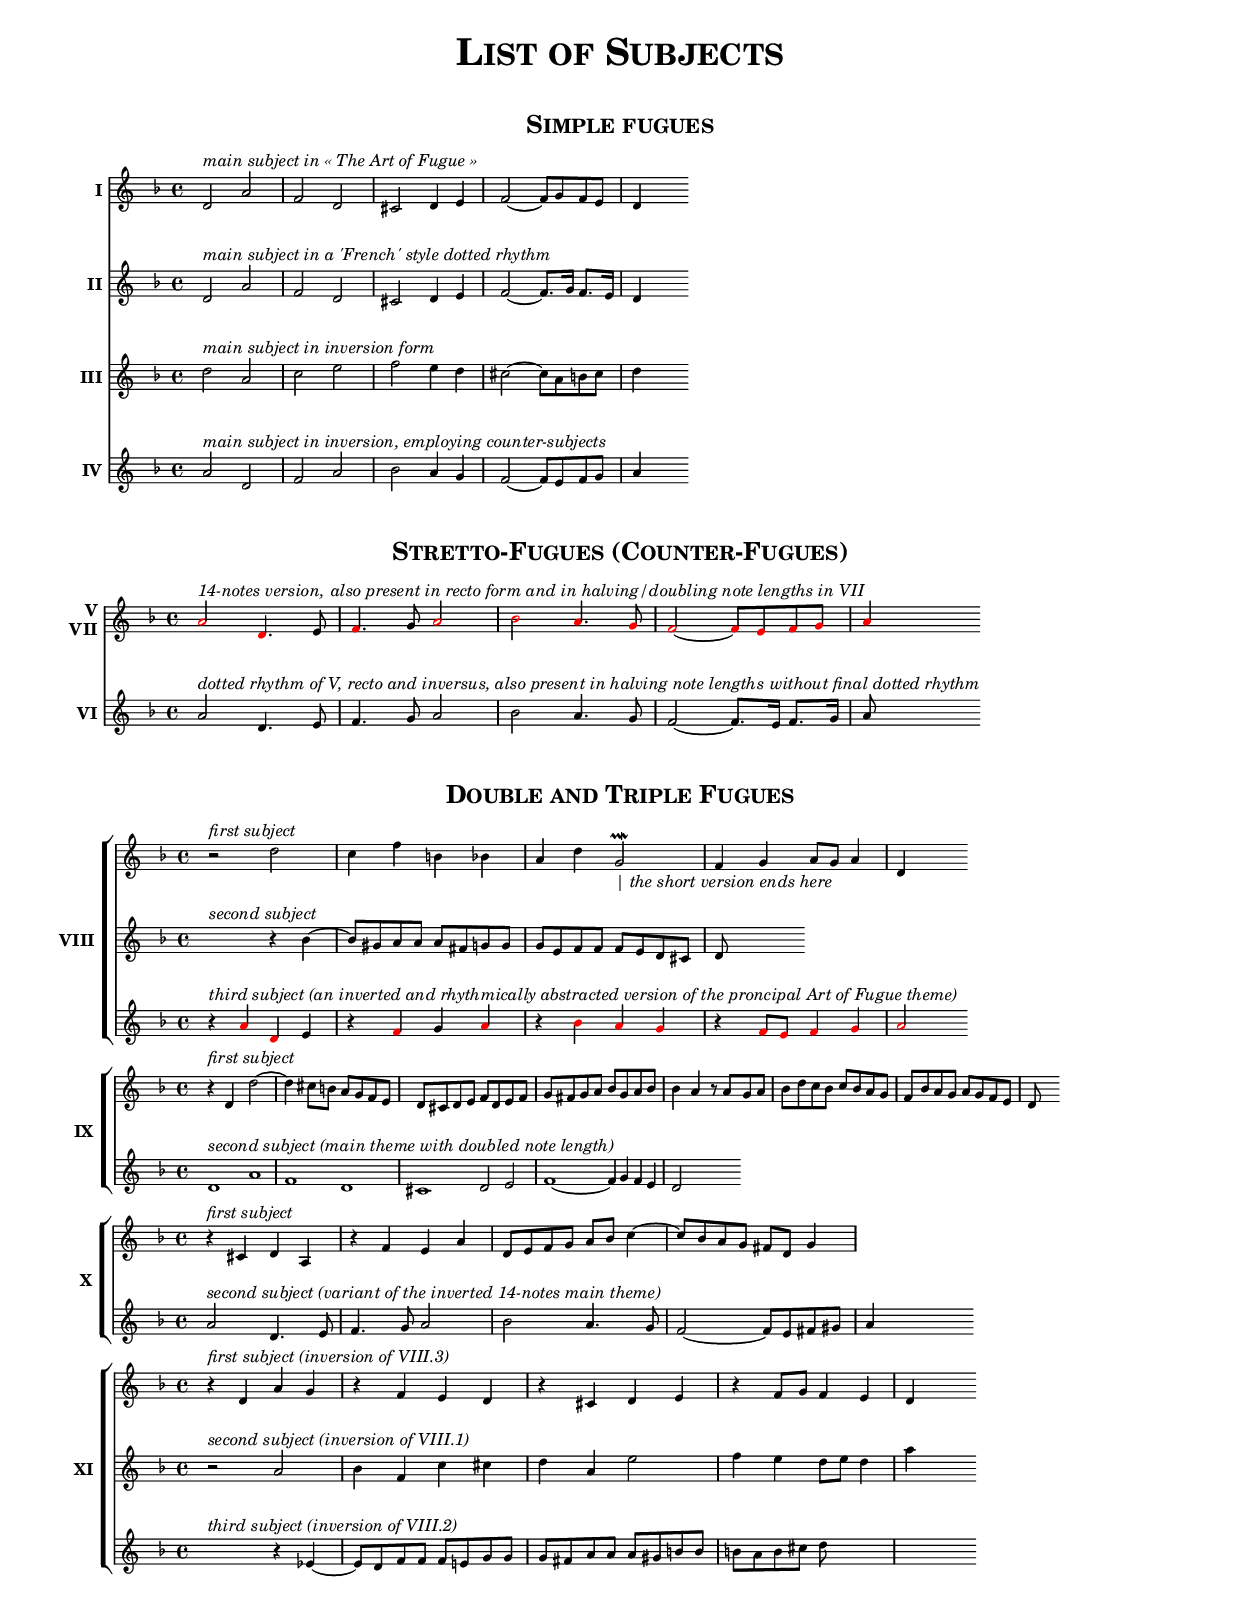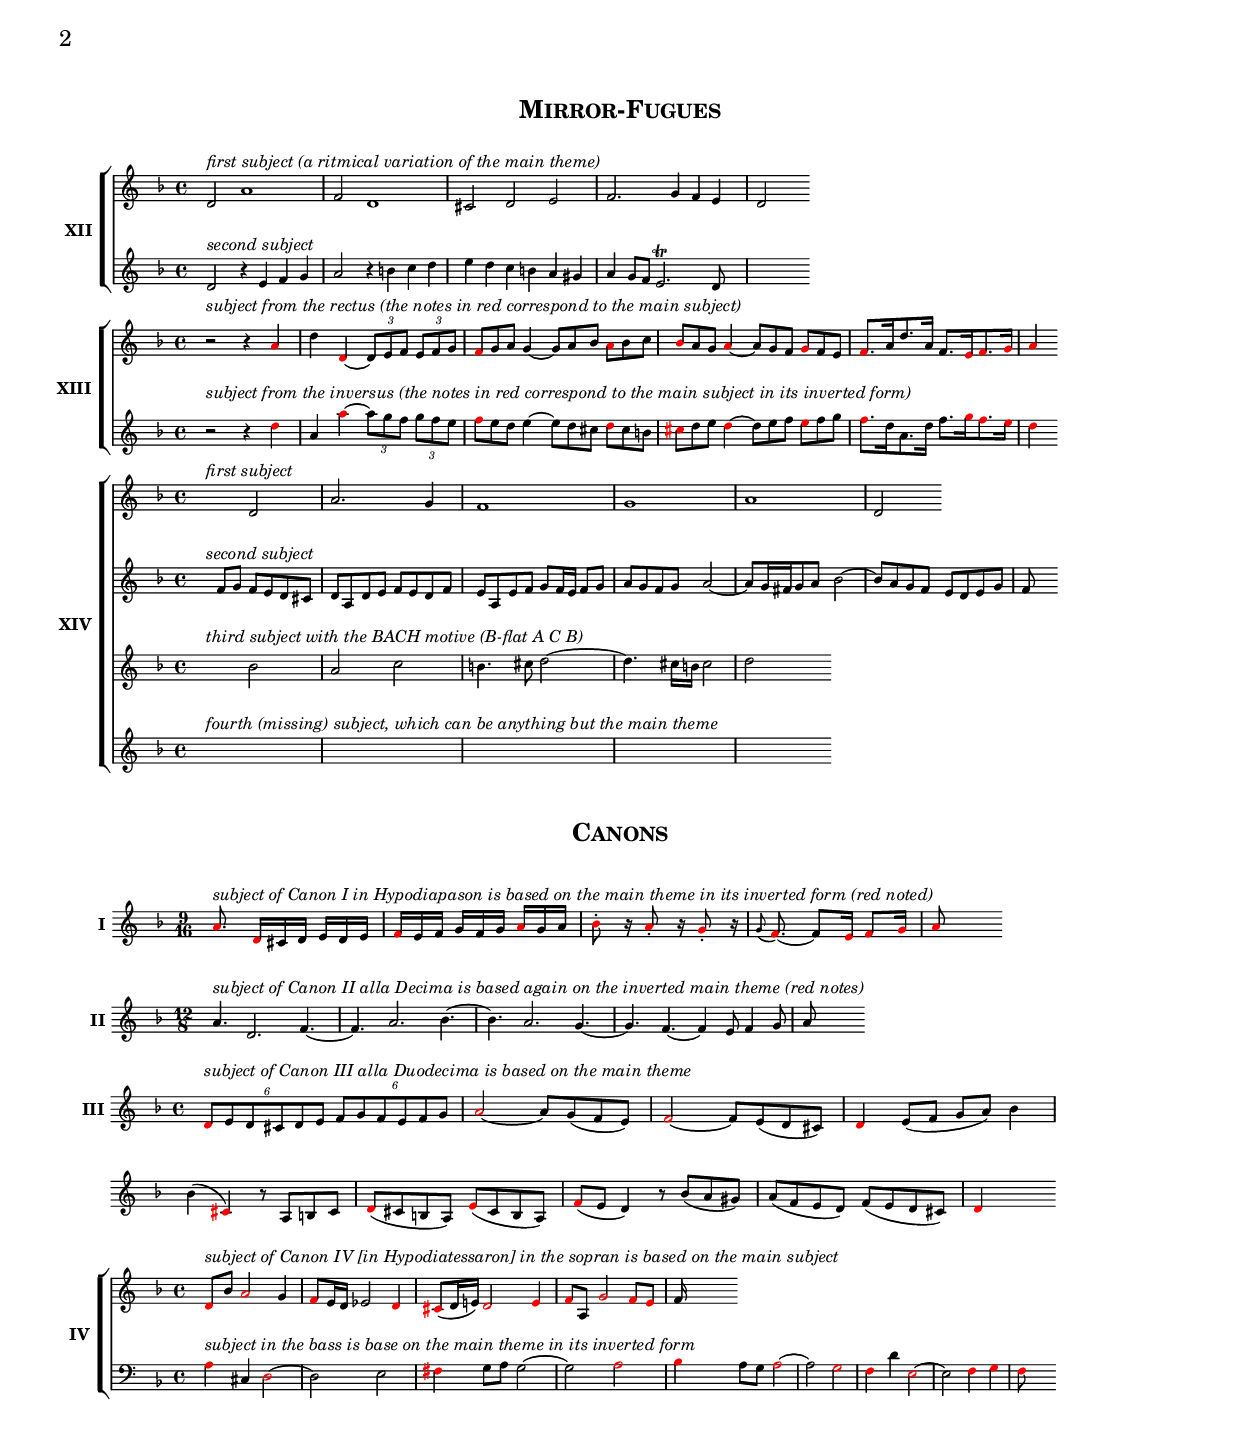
\include "./macros.ly"

commonSettings = {
  \time 4/4
  \key d \minor
  %\once\override Staff.TimeSignature.stencil = ##f
  \override Score.BarNumber.break-visibility = ##(#f #f #f)
  \override Staff.NoteHead.style = #'baroque
}

CommonSubjectI = {
  \commonSettings
  | d'2^\markup \abs-fontsize #8 \italic { "main subject in « The Art of Fugue »" }
    a'
  | f d | cis d4 e | f2~ f8 g f e | d4 s
}
CommonSubjectII = {
  \commonSettings
  | d'2^\markup \abs-fontsize #8 \italic { "main subject in a 'French' style dotted rhythm" }
    a'
  | f d | cis d4 e | f2~ f8. g16 f8. e16 | d4 s
}
CommonSubjectIII = {
  \commonSettings
  | d''2^\markup \abs-fontsize #8 \italic { "main subject in inversion form" }
    a
  | c e | f e4 d | cis2~ cis8 a b cis | d4 s
}
CommonSubjectIV = {
  \commonSettings
  | a'2^\markup \abs-fontsize #8 \italic { "main subject in inversion, employing counter-subjects" }
    d,
  | f a | bes a4 g | f2~ f8 e f g | a4 s
}
CommonSubjectV = {
  \commonSettings
  | \red a'2^\markup \abs-fontsize #8 \italic  {
      "14-notes version,"
      "also present in recto form and in halving/doubling note lengths in VII"
    }
    \once\override Stem.length = #6 \red d,4. e8
  | \red f4. g8 \red a2
  | \red bes \red a4. \red g8
  | \red \red f2~ \red f8 \red e \red f \red g
  | \red a4 s
}

CommonSubjectVI = {
  \commonSettings
  | a'2^\markup \abs-fontsize #8 \italic  {
      "dotted rhythm of V, recto and inversus, also present in halving note lengths"
      "without final dotted rhythm"
    }
    \once\override Stem.length = #5 d,4. e8
  | f4. g8 a2 | bes a4. g8 | f2~ f8. e16 f8. g16 | a8 s4.
}

SubjectVIIIFirst = \relative {
  \commonSettings
  | r2^\markup \abs-fontsize #8 \italic { "first subject" }
    d''
  | c4 f b, bes | a d g,2^\prallmordent_\markup \abs-fontsize #8 \italic { "| the short version ends here" }
  | f4 g a8 g a4 | d,4 s
}
SubjectVIIISecond = \relative {
  \commonSettings
  | s2^\markup \abs-fontsize #8 \italic { "second subject" }
    r4 bes'~
  | bes8 gis a a a fis g g | g e f f f e d cis | d s4.
}
SubjectVIIIThird = \relative {
  \commonSettings
  | r4^\markup \abs-fontsize #8 \italic {
      "third subject (an inverted and rhythmically abstracted version of the proncipal Art of Fugue theme)"
    }
    \red a' \red d, e | r \red f g \red a | r \red bes \red a \red g | r \red { f8 e f4 g | a2 } % s
}

SubjectIXFirst = {
  \commonSettings
  | r4^\markup \abs-fontsize #8 \italic {
      "first subject"
    }
    d' d'2~ | d4 cis8 b a g f e | d cis d e f d e f | g fis g a bes g a bes | bes4 a r8 a g a
  | bes d c bes c bes a g | f bes a g a g f e | d s
}
SubjectIXSecond = {
  \commonSettings
  | d'1*1/2^\markup \abs-fontsize #8 \italic {
      "second subject (main theme with doubled note length)"
    }
    a' | f d | cis d2*1/2 e | f1*1/2~ f4*1/2 g f e | d2*1/2 s1*1/2
}

SubjectXFirst = {
  \commonSettings
  | r4^\markup \abs-fontsize #8 \italic {
      "first subject"
    }
    cis' d a | r f' e a | d,8 e f g a bes c4~ | c8 bes a g fis d g4
}
SubjectXSecond = {
  \commonSettings
  | a'2^\markup \abs-fontsize #8 \italic {
      "second subject (variant of the inverted 14-notes main theme)"
    }
    d,4. e8 | f4. g8 a2 | bes a4. g8 | f2~ f8 e fis gis | a4 s2
}

SubjectXIFirst = {
  \commonSettings
  | r4^\markup \abs-fontsize #8 \italic {
      "first subject (inversion of VIII.3)"
    }
    d' a' g
  | r f e d | r cis d e | r f8 g f4 e | d4 s
}
SubjectXISecond = {
  \commonSettings
  | r2^\markup \abs-fontsize #8 \italic {
      "second subject (inversion of VIII.1)"
    }
    a'
  | bes4 f c' cis | d a e'2 | f4 e d8 e d4 | a'4 s
}
SubjectXIThird = {
  \commonSettings
  | s2^\markup \abs-fontsize #8 \italic {
      "third subject (inversion of VIII.2)"
    }
    r4 ees'~
  | ees8 d f f f e g g | g fis a a a gis b b | b a b cis d s4. | s2
}

SubjectXIIFirst = {
  \commonSettings
  | d'2*2/3^\markup \abs-fontsize #8 \italic {
      "first subject (a ritmical variation of the main theme)"
    }
    a'1*2/3
  | f2*2/3 d1*2/3 | cis2*2/3 d e | f2.*2/3 g4*2/3 f e | d2*2/3 s4*2/3
}
SubjectXIISecond = {
  \commonSettings
  | d'2*2/3^\markup \abs-fontsize #8 \italic { "second subject" }
    r4*2/3 e f g | a2*2/3 r4*2/3 b c d | e d c b a gis | a g8*2/3[ f] e2.*2/3\trill d8*2/3 s % e
 %| f4*2/3 e8*2/3[ d] cis2.*2/3 b8*2/3 cis | d2*2/3 r4*2/3 f, g a
  | s2
}

SubjectXIIIFirst = {
  \commonSettings
  | r2^\markup \abs-fontsize #8 \italic {
      "subject from the rectus (the notes in red correspond to the main subject)"
    }
    r4 \red a' | d \red d,~ \tuplet 3/2 { d8 e f } \tuplet 3/2 { e f g }
  | \omit TupletNumber \tuplet 3/2 { \red f g a } g4~ \tuplet 3/2 { g8 a bes } \tuplet 3/2 { \red a bes c }
  | \tuplet 3/2 { \red bes a g } \red a4~ \tuplet 3/2 { a8 g f } \tuplet 3/2 { \red g f e }
  | \red f8.[ a16 d8. a16] f8.[ \red e16 \red f8. \red g16] | \red a4
}
SubjectXIIISecond = {
  \commonSettings
  | r2^\markup \abs-fontsize #8 \italic {
      "subject from the inversus (the notes in red correspond to the main subject in its inverted form)"
    }
    r4 \red d'' | a \red a'~ \tuplet 3/2 { a8 g f } \tuplet 3/2 { g f e }
  | \omit TupletNumber \tuplet 3/2 { \red f e d } e4~ \tuplet 3/2 { e8 d cis } \tuplet 3/2 { \red d cis b }
  | \tuplet 3/2 { \red cis d e } \red d4~ \tuplet 3/2 { d8 e f } \tuplet 3/2 { \red e f g }
  | \red f8.[ d16 a8. d16] f8.[ \red g16 \red f8. \red e16] | \red d4
}

SubjectXIVFirst = {
  \commonSettings
  | s2^\markup \abs-fontsize #8 \italic { "first subject" }
    d'
  | a'2. g4 | f1 | g | a | d,2 % s
}
SubjectXIVSecond = {
  \commonSettings
  | s4^\markup \abs-fontsize #8 \italic { "second subject" }
    f'8 g f e d cis
  | d a d e f e d f | e a, e' f g f16 e f8 g | a g f g a2~ | a8[ g16 fis g8 a] bes2~ | bes8 a g f e d e g
  | f s % s2.
}
SubjectXIVThird = {
  \commonSettings
  | s2^\markup \abs-fontsize #8 \italic {
      "third subject with the BACH motive (B-flat A C B)"
    }
    bes'
  | a c | b4. cis8 d2~ | d4. cis16 b  cis2 | d % s
}
SubjectXIVFourth = {
  \commonSettings
  | s1^\markup \abs-fontsize #8 \italic {
      "fourth (missing) subject, which can be anything but the main theme"
    }
  | s | s | s | s2
}

CanonI = {
  \commonSettings
  \time 9/16
  | \red a'8.^\markup \abs-fontsize #8 \italic {
      "subject of Canon I in Hypodiapason is based on the main theme in its inverted form (red noted)"
    }
    \red d,16 cis d e d e
  | \red f e f g f g \red a g a
  | \red bes8^. r16 \red a8_. r16 \red g8_. r16
  | \appoggiatura g8 \red f8.~ f8 \red e16 \red f8 \red g16
  | \red a8 s
}
CanonII = {
  \commonSettings
  \time 12/8
  | a'4.^\markup \abs-fontsize #8 \italic {
      "subject of Canon II alla Decima is based again on the inverted main theme (red notes)"
    }
    d,2. f4.~
  | f a2. bes4.~
  | bes a2. g4.~
  | g f~ f4 e8 f4 g8
  | a8 s4
}
CanonIII = {
  \commonSettings
  | \tuplet 6/4 {
      \red d'8[^\markup \abs-fontsize #8 \italic {
        "subject of Canon III alla Duodecima is based on the main theme"
      }
      e d cis d e]
    } \tuplet 6/4 { f[ g f e f g] }
  | \red a2~ a8 g( f e)
  | \red f2~ f8 e( d cis)
  | \red d4 e8( f g a) bes4
  | bes( \red  cis,) r8 a b cis
  | \red d( cis b a) \red e'( cis b a)
  | \red f'( e d4) r8 bes'( a gis)
  | a( f e d) f( e d cis)
  | \red d4 s
}
CanonIVSopran = {
  \commonSettings
  | \red d'8^\markup \abs-fontsize #8 \italic {
      "subject of Canon IV [in Hypodiatessaron] in the sopran is based on the main subject"
     }
     bes' \red a2 g4
  | \red f8 e16 d ees2 \red d4
  | \red cis8_( d16 e!) \red d2 \red e4
  | \red f8 a, \red g'2 \red f8 \red e
  | f16 s8.
}
CanonIVBass = {
  \commonSettings
  \clef bass
  | \red a4^\markup \abs-fontsize #8 \italic {
      "subject in the bass is base on the main theme in its inverted form"
    }
    cis, \red  d2~ \noBreak
  | d e \noBreak
  | \red fis4 g8 a g2~ \noBreak
  | g \red a \noBreak
  | \red bes4 a8 g \red a2~ \noBreak
  | a \red g \noBreak
  | \red f4 d' \red e,2~ \noBreak
  | e \red f4 \red g \noBreak
  | \red f8 s
}

\markup \fill-line {
  \center-column \abs-fontsize #18 \smallCaps \bold {
    \null
    "List of Subjects"
    \vspace #1
  }
}

\markup \fill-line {
  \center-column \abs-fontsize #12 \smallCaps \bold {
    \null
    "Simple fugues"
    \vspace #0.5
  }
}

\markup \line {
  \hspace #2
  \left-column {
    \score {
      <<
        \new Staff \with {
          instrumentName = \markup \abs-fontsize #8 \bold { "I " }
        } \relative \CommonSubjectI
        \new Staff \with {
          instrumentName = \markup \abs-fontsize #8 \bold { "II " }
        } \relative \CommonSubjectII
        \new Staff \with {
          instrumentName = \markup \abs-fontsize #8 \bold { "III " }
        } \relative \CommonSubjectIII
        \new Staff \with {
          instrumentName = \markup \abs-fontsize #8 \bold { "IV " }
        } \relative \CommonSubjectIV
      >>
      \layout {
        %\context {
        %  \Score
        %  proportionalNotationDuration = #(ly:make-moment 1)
        %}
        indent = #0
        line-width = #160
        #(layout-set-staff-size 12)
      }
    }
  }
}

\markup \fill-line {
  \center-column \abs-fontsize #12 \smallCaps \bold {
    \null\null
    "Stretto-Fugues (Counter-Fugues)"
    \vspace #0.5
  }
}

\markup \line {
  \hspace #1
  \left-column {
    \score {
      <<
        \new Staff \with {
          instrumentName = \markup \abs-fontsize #8 \bold {
            \right-column { "V " \raise #1.8 \line { "VII " } }
          }
        } \relative \CommonSubjectV
        % Contrapunctus VI
        \new Staff \with {
          instrumentName = \markup \abs-fontsize #8 \bold { "VI " }
        } \relative \CommonSubjectVI
      >>
      \layout {
        %\context {
        %  \Score
        %  proportionalNotationDuration = #(ly:make-moment 1)
        %}
        indent = #0
        line-width = #160
        #(layout-set-staff-size 12)
      }
    }
  }
}

\markup \fill-line {
  \center-column \abs-fontsize #12 \smallCaps \bold {
    \null\null
    "Double and Triple Fugues"
    \vspace #0.5
  }
}

% Contrapunctus VIII
\markup \line {
  \left-column {
    \score {
      <<
        \new ChoirStaff \with {
          instrumentName = \markup \abs-fontsize #8 \bold { "VIII " }
          \override StaffGrouper.staff-staff-spacing = #'(
                      (basic-distance . 0)
                      (padding . 2))
          }
        <<
        \new Staff {
          \new Voice = "subjectviii1" \relative \SubjectVIIIFirst
        }
        \new Staff {
          \new Voice = "subjectviii2" \relative \SubjectVIIISecond
        }
        \new Staff {
          \new Voice = "subjectviii3" \relative \SubjectVIIIThird
        }
        >>
      >>
      \layout {
        %\context {
        %  \Score
        %  proportionalNotationDuration = #(ly:make-moment 1)
        %}
        indent = #0
        line-width = #160
        #(layout-set-staff-size 12)
      }
    }
  }
}

% Contrapunctus IX
\markup \line {
  \hspace #1.4
  \left-column {
    \score {
      <<
        \new ChoirStaff \with {
          instrumentName = \markup \abs-fontsize #8 \bold { "IX " }
          \override StaffGrouper.staff-staff-spacing = #'(
                      (basic-distance . 0)
                      (padding . 2))
          }
        <<
        \new Staff {
          \new Voice = "subjectix1" \relative \SubjectIXFirst
        }
        \new Staff {
          \new Voice = "subjectix2" \relative \SubjectIXSecond
        }
        >>
      >>
      \layout {
        %\context {
        %  \Score
        %  proportionalNotationDuration = #(ly:make-moment 1)
        %}
        indent = #0
        line-width = #160
        #(layout-set-staff-size 12)
      }
    }
  }
}

% Contrapunctus X
\markup \line {
  \hspace #2.0
  \left-column {
    \score {
      <<
        \new ChoirStaff \with {
          instrumentName = \markup \abs-fontsize #8 \bold { "X " }
          \override StaffGrouper.staff-staff-spacing = #'(
                      (basic-distance . 0)
                      (padding . 2))
          }
        <<
        \new Staff {
          \new Voice = "subjectix1" \relative \SubjectXFirst
        }
        \new Staff {
          \new Voice = "subjectix2" \relative \SubjectXSecond
        }
        >>
      >>
      \layout {
        %\context {
        %  \Score
        %  proportionalNotationDuration = #(ly:make-moment 1)
        %}
        indent = #0
        line-width = #160
        #(layout-set-staff-size 12)
      }
    }
  }
}

% Contrapunctus XI
\markup \line {
  \hspace #1.4
  \left-column {
    \score {
      <<
        \new ChoirStaff \with {
          instrumentName = \markup \abs-fontsize #8 \bold { "XI " }
          \override StaffGrouper.staff-staff-spacing = #'(
                      (basic-distance . 0)
                      (padding . 2))
          }
        <<
        \new Staff {
          \new Voice = "subjectxi1" \relative \SubjectXIFirst
        }
        \new Staff {
          \new Voice = "subjectxi2" \relative \SubjectXISecond
        }
        \new Staff {
          \new Voice = "subjectxi3" \relative \SubjectXIThird
        }
        >>
      >>
      \layout {
        %\context {
        %  \Score
        %  proportionalNotationDuration = #(ly:make-moment 1)
        %}
        indent = #0
        line-width = #160
        #(layout-set-staff-size 12)
      }
    }
  }
}

\pageBreak

\markup \fill-line {
  \center-column \abs-fontsize #12 \smallCaps \bold {
    \null\null
    "Mirror-Fugues"
    \vspace #1
  }
}

% Contrapunctus XII
\markup \line {
  \hspace #0.6
  \left-column {
    \score {
      <<
        \new ChoirStaff \with {
          instrumentName = \markup \abs-fontsize #8 \bold { "XII " }
          \override StaffGrouper.staff-staff-spacing = #'(
                      (basic-distance . 0)
                      (padding . 2))
          }
        <<
        \new Staff {
          \new Voice = "subjectxii1" \relative \SubjectXIIFirst
        }
        \new Staff {
          \new Voice = "subjectxii2" \relative \SubjectXIISecond
        }
        >>
      >>
      \layout {
        %\context {
        %  \Score
        %  proportionalNotationDuration = #(ly:make-moment 1)
        %}
        indent = #0
        line-width = #160
        #(layout-set-staff-size 12)
      }
    }
  }
}

% Contrapunctus XIII
\markup \line {
  \hspace #-0.2
  \left-column {
    \score {
      <<
        \new ChoirStaff \with {
          instrumentName = \markup \abs-fontsize #8 \bold { "XIII " }
          \override StaffGrouper.staff-staff-spacing = #'(
                      (basic-distance . 0)
                      (padding . 2))
          }
        <<
        \new Staff {
          \new Voice = "subjectxiii1" \relative \SubjectXIIIFirst
        }
        \new Staff {
          \new Voice = "subjectxiii2" \relative \SubjectXIIISecond
        }
        >>
      >>
      \layout {
        %\context {
        %  \Score
        %  proportionalNotationDuration = #(ly:make-moment 1)
        %}
        indent = #0
        line-width = #160
        #(layout-set-staff-size 12)
      }
    }
  }
}

% Contrapunctus XIV
\markup \line {
  \hspace #0
  \left-column {
    \score {
      <<
        \new ChoirStaff \with {
          instrumentName = \markup \abs-fontsize #8 \bold { "XIV " }
          \override StaffGrouper.staff-staff-spacing = #'(
                      (basic-distance . 0)
                      (padding . 2))
          }
        <<
        \new Staff {
          \new Voice = "subjectxiv1" \relative \SubjectXIVFirst
        }
        \new Staff {
          \new Voice = "subjectxiv2" \relative \SubjectXIVSecond
        }
        \new Staff {
          \new Voice = "subjectxiv3" \relative \SubjectXIVThird
        }
        \new Staff {
          \new Voice = "subjectxiv4" \relative \SubjectXIVFourth
        }
        >>
      >>
      \layout {
        %\context {
        %  \Score
        %  proportionalNotationDuration = #(ly:make-moment 1)
        %}
        indent = #0
        line-width = #160
        #(layout-set-staff-size 12)
      }
    }
  }
  \vspace #3
}

\markup \fill-line {
  \center-column \abs-fontsize #12 \smallCaps \bold {
    \null\null
    "Canons"
    \vspace #0.5
  }
}

\markup \line {
  \hspace #3.8
  \left-column {
    \score {
      <<
        \new Staff \with {
          instrumentName = \markup \abs-fontsize #8 \bold { "I " }
        } \relative \CanonI
      >>
      \layout {
        indent = #0
        line-width = #160
        #(layout-set-staff-size 12)
      }
    }
  }
  \vspace #2
}

\markup \line {
  \hspace #3
  \left-column {
    \score {
      <<
        \new Staff \with {
          instrumentName = \markup \abs-fontsize #8 \bold { "II " }
        } \relative \CanonII
      >>
      \layout {
        indent = #0
        line-width = #160
        #(layout-set-staff-size 12)
      }
    }
  }
  \vspace #2
}

\markup \line {
  \hspace #2.2
  \left-column {
    \score {
      <<
        \new Staff \with {
          instrumentName = \markup \abs-fontsize #8 \bold { "III " }
        } \relative \CanonIII
      >>
      \layout {
        indent = #0
        line-width = #160
        #(layout-set-staff-size 12)
      }
    }
  }
  \vspace #2
}

\markup \line {
  \hspace #1
  \left-column {
    \vspace #0.5
    \score {
      <<
        \new ChoirStaff \with {
          instrumentName = \markup \abs-fontsize #8 \bold { "IV " }
          \override StaffGrouper.staff-staff-spacing = #'(
                      (basic-distance . 0)
                      (padding . 2))
          }
        <<
        \new Staff {
          \new Voice = "canonivsopran" \relative \CanonIVSopran
        }
        \new Staff {
          \new Voice = "canonivbass" \relative \CanonIVBass
        }
        >>
      >>
      \layout {
        indent = #0
        line-width = #160
        #(layout-set-staff-size 12)
      }
    }
  }
}
